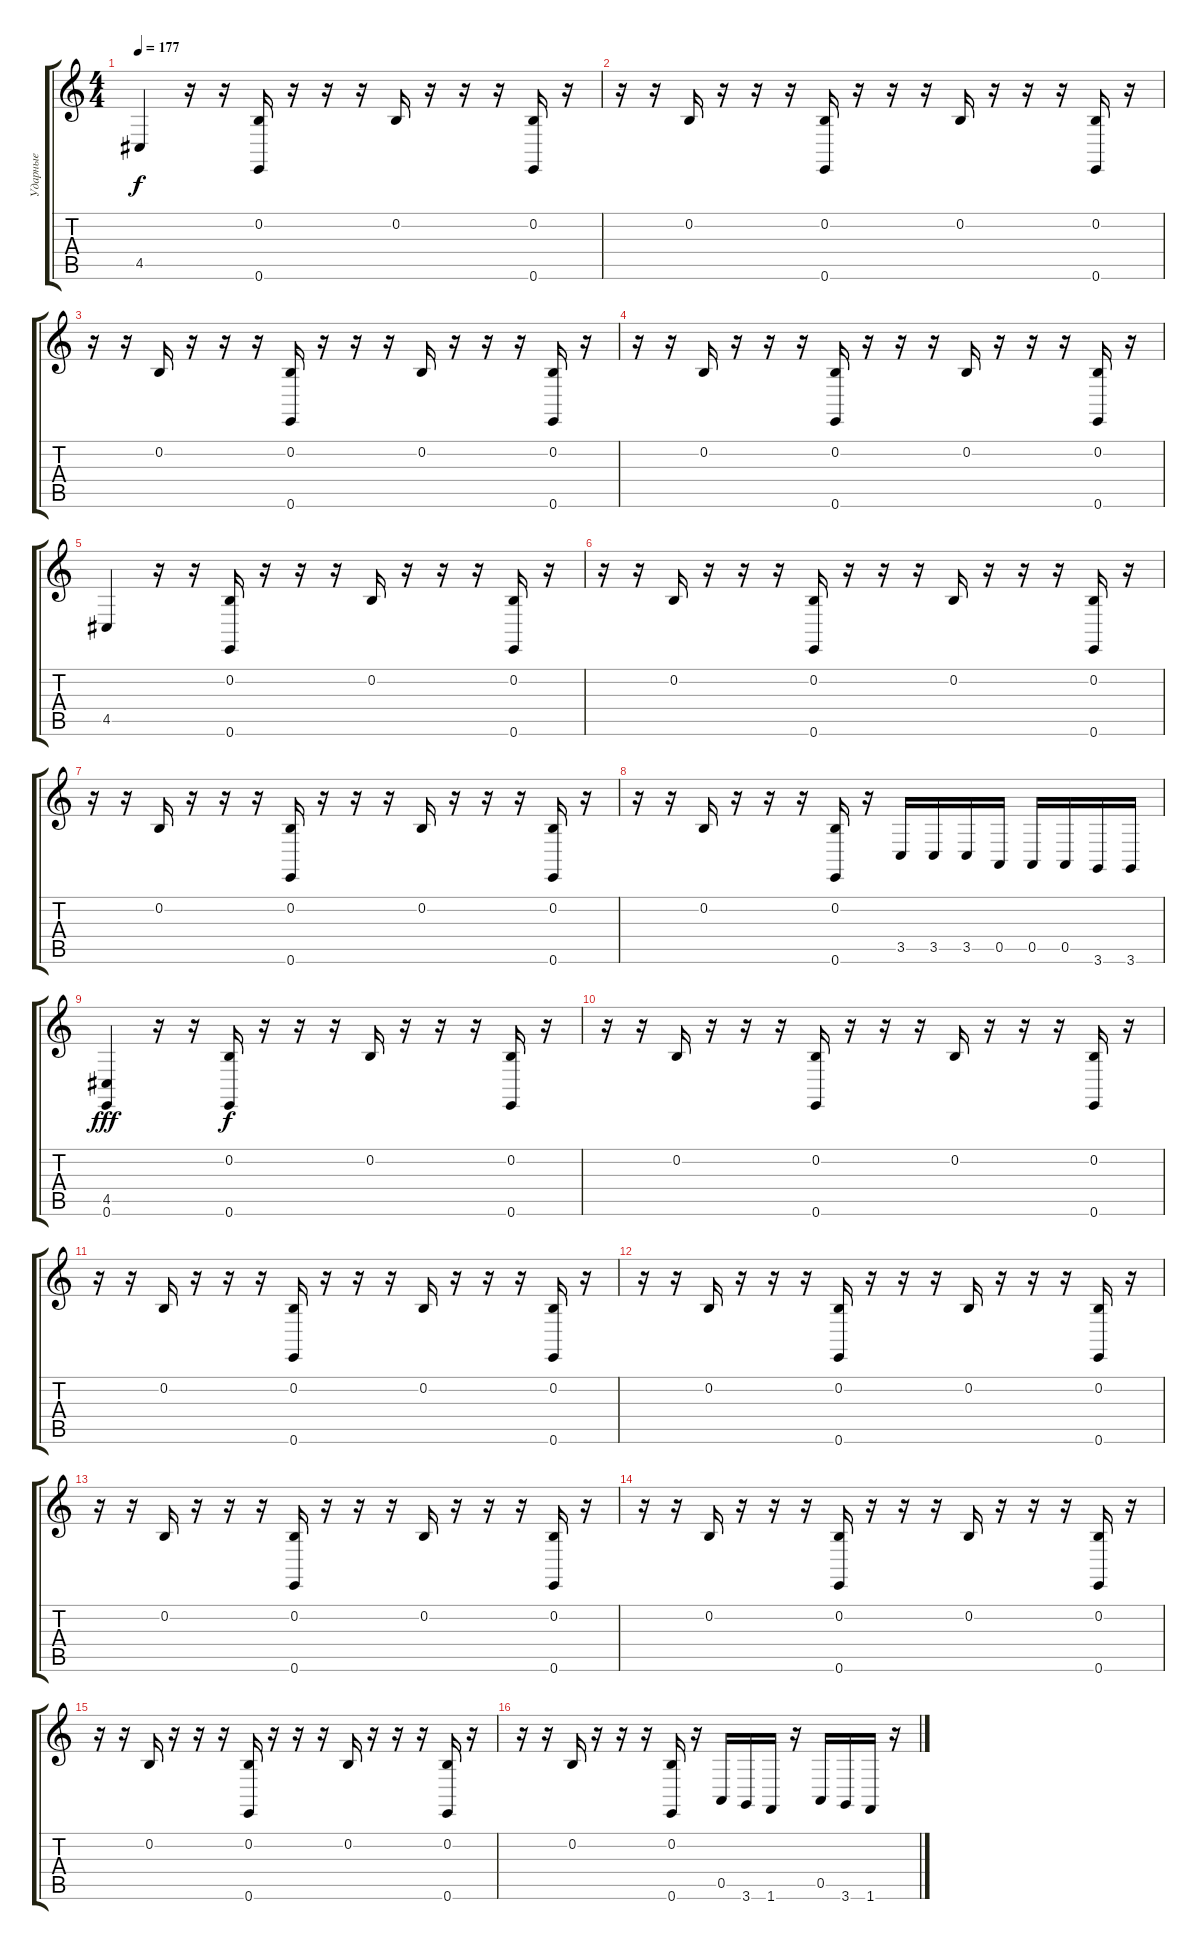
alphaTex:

\track ("Ударные" "Ударные") {instrument acousticgrandpiano}
\staff {score tabs}
\tuning (E4 B3 G3 D3 A2 E2) {hide}
\ts (4 4)
\tempo 177
\clef g2
\ks c
4.5.4{dy f} r.16 r.16 (0.2 0.6).16 r.16 r.16 r.16 0.2.16 r.16 r.16 r.16 (0.2 0.6).16 r.16 |
r.16 r.16 0.2.16 r.16 r.16 r.16 (0.2 0.6).16 r.16 r.16 r.16 0.2.16 r.16 r.16 r.16 (0.2 0.6).16 r.16 |
r.16 r.16 0.2.16 r.16 r.16 r.16 (0.2 0.6).16 r.16 r.16 r.16 0.2.16 r.16 r.16 r.16 (0.2 0.6).16 r.16 |
r.16 r.16 0.2.16 r.16 r.16 r.16 (0.2 0.6).16 r.16 r.16 r.16 0.2.16 r.16 r.16 r.16 (0.2 0.6).16 r.16 |
4.5.4 r.16 r.16 (0.2 0.6).16 r.16 r.16 r.16 0.2.16 r.16 r.16 r.16 (0.2 0.6).16 r.16 |
r.16 r.16 0.2.16 r.16 r.16 r.16 (0.2 0.6).16 r.16 r.16 r.16 0.2.16 r.16 r.16 r.16 (0.2 0.6).16 r.16 |
r.16 r.16 0.2.16 r.16 r.16 r.16 (0.2 0.6).16 r.16 r.16 r.16 0.2.16 r.16 r.16 r.16 (0.2 0.6).16 r.16 |
r.16 r.16 0.2.16 r.16 r.16 r.16 (0.2 0.6).16 r.16 3.5.16 3.5.16 3.5.16 0.5.16 0.5.16 0.5.16 3.6.16 3.6.16 |
(4.5 0.6).4{dy fff} r.16 r.16 (0.2 0.6).16{dy f} r.16 r.16 r.16 0.2.16 r.16 r.16 r.16 (0.2 0.6).16 r.16 |
r.16 r.16 0.2.16 r.16 r.16 r.16 (0.2 0.6).16 r.16 r.16 r.16 0.2.16 r.16 r.16 r.16 (0.2 0.6).16 r.16 |
r.16 r.16 0.2.16 r.16 r.16 r.16 (0.2 0.6).16 r.16 r.16 r.16 0.2.16 r.16 r.16 r.16 (0.2 0.6).16 r.16 |
r.16 r.16 0.2.16 r.16 r.16 r.16 (0.2 0.6).16 r.16 r.16 r.16 0.2.16 r.16 r.16 r.16 (0.2 0.6).16 r.16 |
r.16 r.16 0.2.16 r.16 r.16 r.16 (0.2 0.6).16 r.16 r.16 r.16 0.2.16 r.16 r.16 r.16 (0.2 0.6).16 r.16 |
r.16 r.16 0.2.16 r.16 r.16 r.16 (0.2 0.6).16 r.16 r.16 r.16 0.2.16 r.16 r.16 r.16 (0.2 0.6).16 r.16 |
r.16 r.16 0.2.16 r.16 r.16 r.16 (0.2 0.6).16 r.16 r.16 r.16 0.2.16 r.16 r.16 r.16 (0.2 0.6).16 r.16 |
r.16 r.16 0.2.16 r.16 r.16 r.16 (0.2 0.6).16 r.16 0.5.16 3.6.16 1.6.16 r.16 0.5.16 3.6.16 1.6.16 r.16
